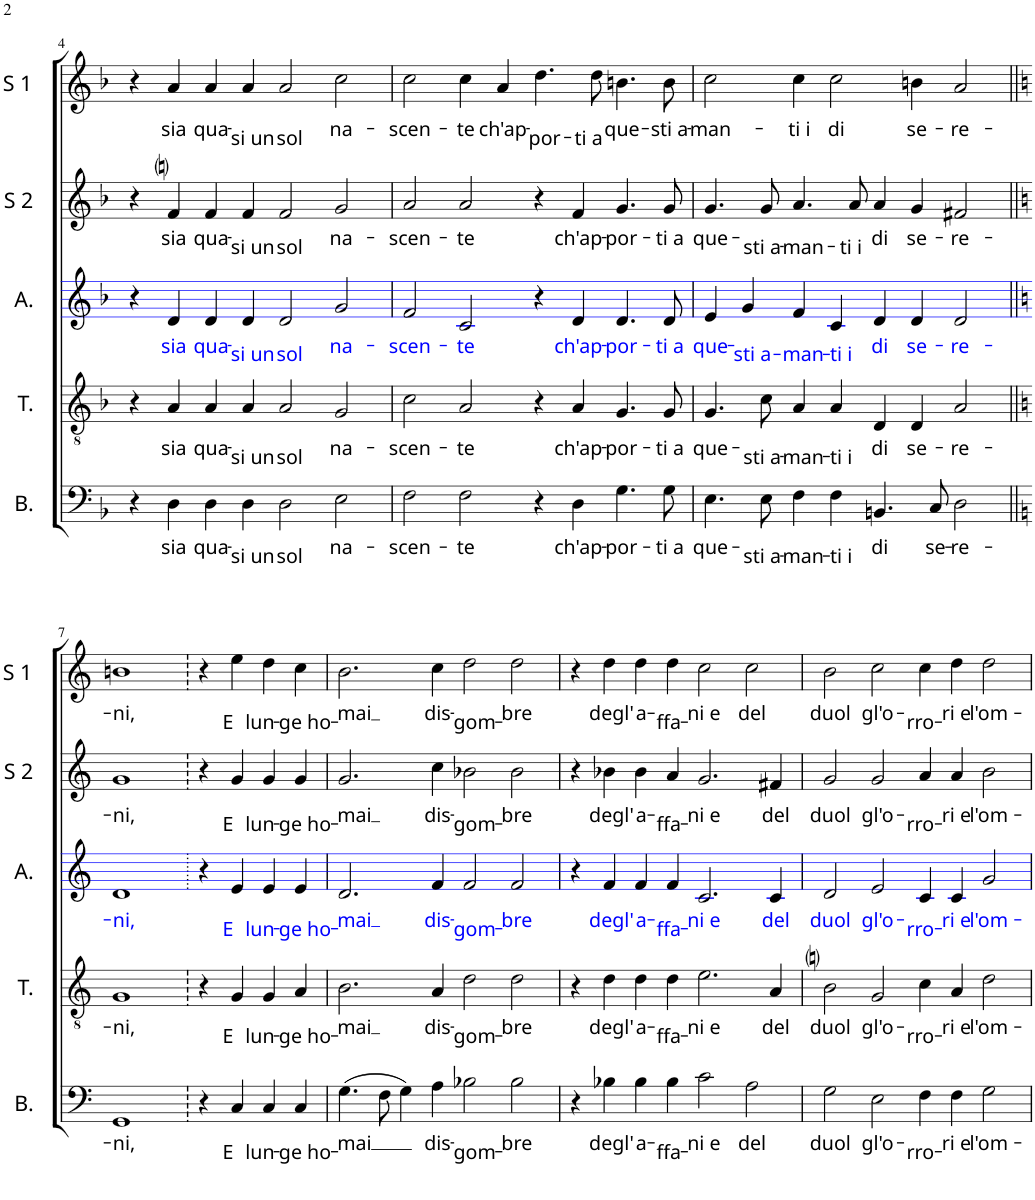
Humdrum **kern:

**kern	**text	**kern	**text	**kern	**text	**kern	**text	**kern	**text
*part5	*part5	*part4	*part4	*part3	*part3	*part2	*part2	*part1	*part1
*staff5	*staff5	*staff4	*staff4	*staff3	*staff3	*staff2	*staff2	*staff1	*staff1
*I"B.	*	*I"T.	*	*I"A.	*	*I"S 2	*	*I"S 1	*
*I'B.	*	*I'T.	*	*I'A.	*	*I'S 2	*	*I'S 1	*
!!LO:PB:g=z
*clefF4	*	*clefGv2	*	*clefG2	*	*clefG2	*	*clefG2	*
*k[b-]	*	*k[b-]	*	*k[b-]	*	*k[b-]	*	*k[b-]	*
*M4/2	*	*M4/2	*	*M4/2	*	*M4/2	*	*M4/2	*
=4	=4	=4	=4	=4	=4	=4	=4	=4	=4
4r	.	4r	.	4r	.	4r	.	4r	.
!	!LO:LY:b	!	!LO:LY:b	!	!LO:LY:b:color=#0000FF	!	!LO:LY:b	!	!LO:LY:b
4D\	sia	4A/	sia	4d/	sia	4fni/	sia	4a/	sia
!	!LO:LY:b	!	!LO:LY:b	!	!LO:LY:b:color=#0000FF	!	!LO:LY:b	!	!LO:LY:b
4D\	qua-	4A/	qua-	4d/	qua-	4f/	qua-	4a/	qua-
!	!LO:LY:b	!	!LO:LY:b	!	!LO:LY:b:color=#0000FF	!	!LO:LY:b	!	!LO:LY:b
4D\	-si un	4A/	-si un	4d/	-si un	4f/	-si un	4a/	-si un
!	!LO:LY:b	!	!LO:LY:b	!	!LO:LY:b:color=#0000FF	!	!LO:LY:b	!	!LO:LY:b
2D\	sol	2A/	sol	2d/	sol	2f/	sol	2a/	sol
!	!LO:LY:b	!	!LO:LY:b	!	!LO:LY:b:color=#0000FF	!	!LO:LY:b	!	!LO:LY:b
2E\	na-	2G/	na-	2g/	na-	2g/	na-	2cc\	na-
=5	=5	=5	=5	=5	=5	=5	=5	=5	=5
!	!LO:LY:b	!	!LO:LY:b	!	!LO:LY:b:color=#0000FF	!	!LO:LY:b	!	!LO:LY:b
2F\	-scen-	2c\	-scen-	2f/	-scen-	2a/	-scen-	2cc\	-scen-
!	!LO:LY:b	!	!LO:LY:b	!	!LO:LY:b:color=#0000FF	!	!LO:LY:b	!	!LO:LY:b
2F\	-te	2A/	-te	2c/	-te	2a/	-te	4cc\	-te
!	!	!	!	!	!	!	!	!	!LO:LY:b
.	.	.	.	.	.	.	.	4a/	ch'ap-
!	!	!	!	!	!	!	!	!	!LO:LY:b
4r	.	4r	.	4r	.	4r	.	4.dd\	-por-
!	!LO:LY:b	!	!LO:LY:b	!	!LO:LY:b:color=#0000FF	!	!LO:LY:b	!	!
4D\	ch'ap-	4A/	ch'ap-	4d/	ch'ap-	4f/	ch'ap-	.	.
!	!	!	!	!	!	!	!	!	!LO:LY:b
.	.	.	.	.	.	.	.	8dd\	-ti a
!	!LO:LY:b	!	!LO:LY:b	!	!LO:LY:b:color=#0000FF	!	!LO:LY:b	!	!LO:LY:b
4.G\	-por-	4.G/	-por-	4.d/	-por-	4.g/	-por-	4.bn\	que-
!	!LO:LY:b	!	!LO:LY:b	!	!LO:LY:b:color=#0000FF	!	!LO:LY:b	!	!LO:LY:b
8G\	-ti a	8G/	-ti a	8d/	-ti a	8g/	-ti a	8b\	-sti a-
=6	=6	=6	=6	=6	=6	=6	=6	=6	=6
!	!LO:LY:b	!	!LO:LY:b	!	!LO:LY:b:color=#0000FF	!	!LO:LY:b	!	!LO:LY:b
4.E\	que-	4.G/	que-	4e/	que-	4.g/	que-	2cc\	-man-
!	!	!	!	!	!LO:LY:b:color=#0000FF	!	!	!	!
.	.	.	.	4g/	-sti a-	.	.	.	.
!	!LO:LY:b	!	!LO:LY:b	!	!	!	!LO:LY:b	!	!
8E\	-sti a-	8c\	-sti a-	.	.	8g/	-sti a-	.	.
!	!LO:LY:b	!	!LO:LY:b	!	!LO:LY:b:color=#0000FF	!	!LO:LY:b	!	!LO:LY:b
4F\	-man-	4A/	-man-	4f/	-man-	4.a/	-man-	4cc\	-ti i
!	!LO:LY:b	!	!LO:LY:b	!	!LO:LY:b:color=#0000FF	!	!	!	!LO:LY:b
4F\	-ti i	4A/	-ti i	4c/	-ti i	.	.	2cc\	di
!	!	!	!	!	!	!	!LO:LY:b	!	!
.	.	.	.	.	.	8a/	-ti i	.	.
!	!LO:LY:b	!	!LO:LY:b	!	!LO:LY:b:color=#0000FF	!	!LO:LY:b	!	!
4.BBn/	di	4D/	di	4d/	di	4a/	di	.	.
!	!	!	!LO:LY:b	!	!LO:LY:b:color=#0000FF	!	!LO:LY:b	!	!LO:LY:b
.	.	4D/	se-	4d/	se-	4g/	se-	4bn\	se-
!	!LO:LY:b	!	!	!	!	!	!	!	!
8C/	se-	.	.	.	.	.	.	.	.
!	!LO:LY:b	!	!LO:LY:b	!	!LO:LY:b:color=#0000FF	!	!LO:LY:b	!	!LO:LY:b
2D\	-re-	2A/	-re-	2d/	-re-	2f#X/	-re-	2a/	-re-
!!LO:LB:g=z
=7||	=7||	=7||	=7||	=7||	=7||	=7||	=7||	=7||	=7||
*k[]	*	*k[]	*	*k[]	*	*k[]	*	*k[]	*
!	!LO:LY:b	!	!LO:LY:b	!	!LO:LY:b:color=#0000FF	!	!LO:LY:b	!	!LO:LY:b
1GG	-ni,	1G	-ni,	1d	-ni,	1g	-ni,	1bn	-ni,
4r	.	4r	.	4r	.	4r	.	4r	.
!	!LO:LY:b	!	!LO:LY:b	!	!LO:LY:b:color=#0000FF	!	!LO:LY:b	!	!LO:LY:b
4C/	E	4G/	E	4e/	E	4g/	E	4ee\	E
!	!LO:LY:b	!	!LO:LY:b	!	!LO:LY:b:color=#0000FF	!	!LO:LY:b	!	!LO:LY:b
4C/	lun-	4G/	lun-	4e/	lun-	4g/	lun-	4dd\	lun-
!	!LO:LY:b	!	!LO:LY:b	!	!LO:LY:b:color=#0000FF	!	!LO:LY:b	!	!LO:LY:b
4C/	-ge ho-	4A/	-ge ho-	4e/	-ge ho-	4g/	-ge ho-	4cc\	-ge ho-
=8	=8	=8	=8	=8	=8	=8	=8	=8	=8
!	!LO:LY:b	!	!LO:LY:b	!	!LO:LY:b:color=#0000FF	!	!LO:LY:b	!	!LO:LY:b
(4.G\	-mai	2.B\	-mai	2.d/	-mai	2.g/	-mai	2.b\	-mai
8F\	.	.	.	.	.	.	.	.	.
4G\)	.	.	.	.	.	.	.	.	.
!	!LO:LY:b	!	!LO:LY:b	!	!LO:LY:b:color=#0000FF	!	!LO:LY:b	!	!LO:LY:b
4A\	dis-	4A/	dis-	4f/	dis-	4cc\	dis-	4cc\	dis-
!	!LO:LY:b	!	!LO:LY:b	!	!LO:LY:b:color=#0000FF	!	!LO:LY:b	!	!LO:LY:b
2B-X\	-gom-	2d\	-gom-	2f/	-gom-	2b-X\	-gom-	2dd\	-gom-
!	!LO:LY:b	!	!LO:LY:b	!	!LO:LY:b:color=#0000FF	!	!LO:LY:b	!	!LO:LY:b
2B-\	-bre	2d\	-bre	2f/	-bre	2b-\	-bre	2dd\	-bre
=9	=9	=9	=9	=9	=9	=9	=9	=9	=9
4r	.	4r	.	4r	.	4r	.	4r	.
!	!LO:LY:b	!	!LO:LY:b	!	!LO:LY:b:color=#0000FF	!	!LO:LY:b	!	!LO:LY:b
4B-X\	degl'	4d\	degl'	4f/	degl'	4b-X\	degl'	4dd\	degl'
!	!LO:LY:b	!	!LO:LY:b	!	!LO:LY:b:color=#0000FF	!	!LO:LY:b	!	!LO:LY:b
4B-\	a-	4d\	a-	4f/	a-	4b-\	a-	4dd\	a-
!	!LO:LY:b	!	!LO:LY:b	!	!LO:LY:b:color=#0000FF	!	!LO:LY:b	!	!LO:LY:b
4B-\	-ffa-	4d\	-ffa-	4f/	-ffa-	4a/	-ffa-	4dd\	-ffa-
!	!LO:LY:b	!	!LO:LY:b	!	!LO:LY:b:color=#0000FF	!	!LO:LY:b	!	!LO:LY:b
2c\	-ni e	2.e\	-ni e	2.c/	-ni e	2.g/	-ni e	2cc\	-ni e
!	!LO:LY:b	!	!	!	!	!	!	!	!LO:LY:b
2A\	del	.	.	.	.	.	.	2cc\	del
!	!	!	!LO:LY:b	!	!LO:LY:b:color=#0000FF	!	!LO:LY:b	!	!
.	.	4A/	del	4c/	del	4f#X/	del	.	.
=10	=10	=10	=10	=10	=10	=10	=10	=10	=10
!	!LO:LY:b	!	!LO:LY:b	!	!LO:LY:b:color=#0000FF	!	!LO:LY:b	!	!LO:LY:b
2G\	duol	2Bni\	duol	2d/	duol	2g/	duol	2b\	duol
!	!LO:LY:b	!	!LO:LY:b	!	!LO:LY:b:color=#0000FF	!	!LO:LY:b	!	!LO:LY:b
2E\	gl'o-	2G/	gl'o-	2e/	gl'o-	2g/	gl'o-	2cc\	gl'o-
!	!LO:LY:b	!	!LO:LY:b	!	!LO:LY:b:color=#0000FF	!	!LO:LY:b	!	!LO:LY:b
4F\	-rro-	4c\	-rro-	4c/	-rro-	4a/	-rro-	4cc\	-rro-
!	!LO:LY:b	!	!LO:LY:b	!	!LO:LY:b:color=#0000FF	!	!LO:LY:b	!	!LO:LY:b
4F\	-ri e	4A/	-ri e	4c/	-ri e	4a/	-ri e	4dd\	-ri e
!	!LO:LY:b	!	!LO:LY:b	!	!LO:LY:b:color=#0000FF	!	!LO:LY:b	!	!LO:LY:b
2G\	l'om-	2d\	l'om-	2g/	l'om-	2b\	l'om-	2dd\	l'om-
=	=	=	=	=	=	=	=	=	=
*-	*-	*-	*-	*-	*-	*-	*-	*-	*-
